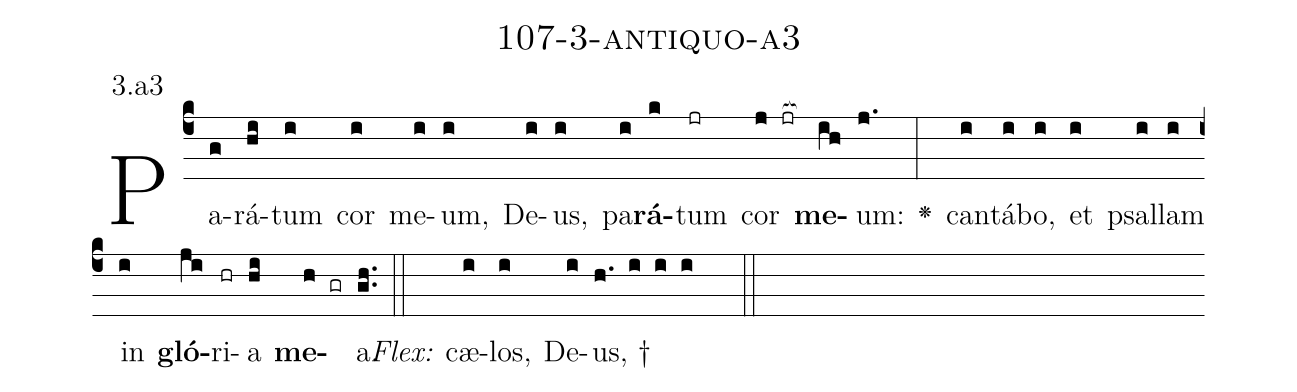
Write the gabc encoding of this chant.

name: 107-3-antiquo-a3;
annotation: 3.a3;
%%
(c4)Pa(g)rá(hi)tum(i) cor(i) me(i)um,(i) De(i)us,(i) pa(i)<b>rá</b>(k)tum(jr) cor(j jr[ocb:1{]) <b>me</b>(ih[ocb:0}])um:(j.) <v>\greheightstar</v>(:) can(i)tá(i)bo,(i) et(i) psal(i)lam(i) in(i) <b>gló</b>(ji)ri(hr)a(hi) <b>me</b>(h gr)a.(gh..) (::)
<i>Flex:</i>()  cæ(i)los,(i) De(i)us, †(h. i i i  ::)

%E(i) u(i) o(ji) u(hi) a(h) e.(gh..) (::)
